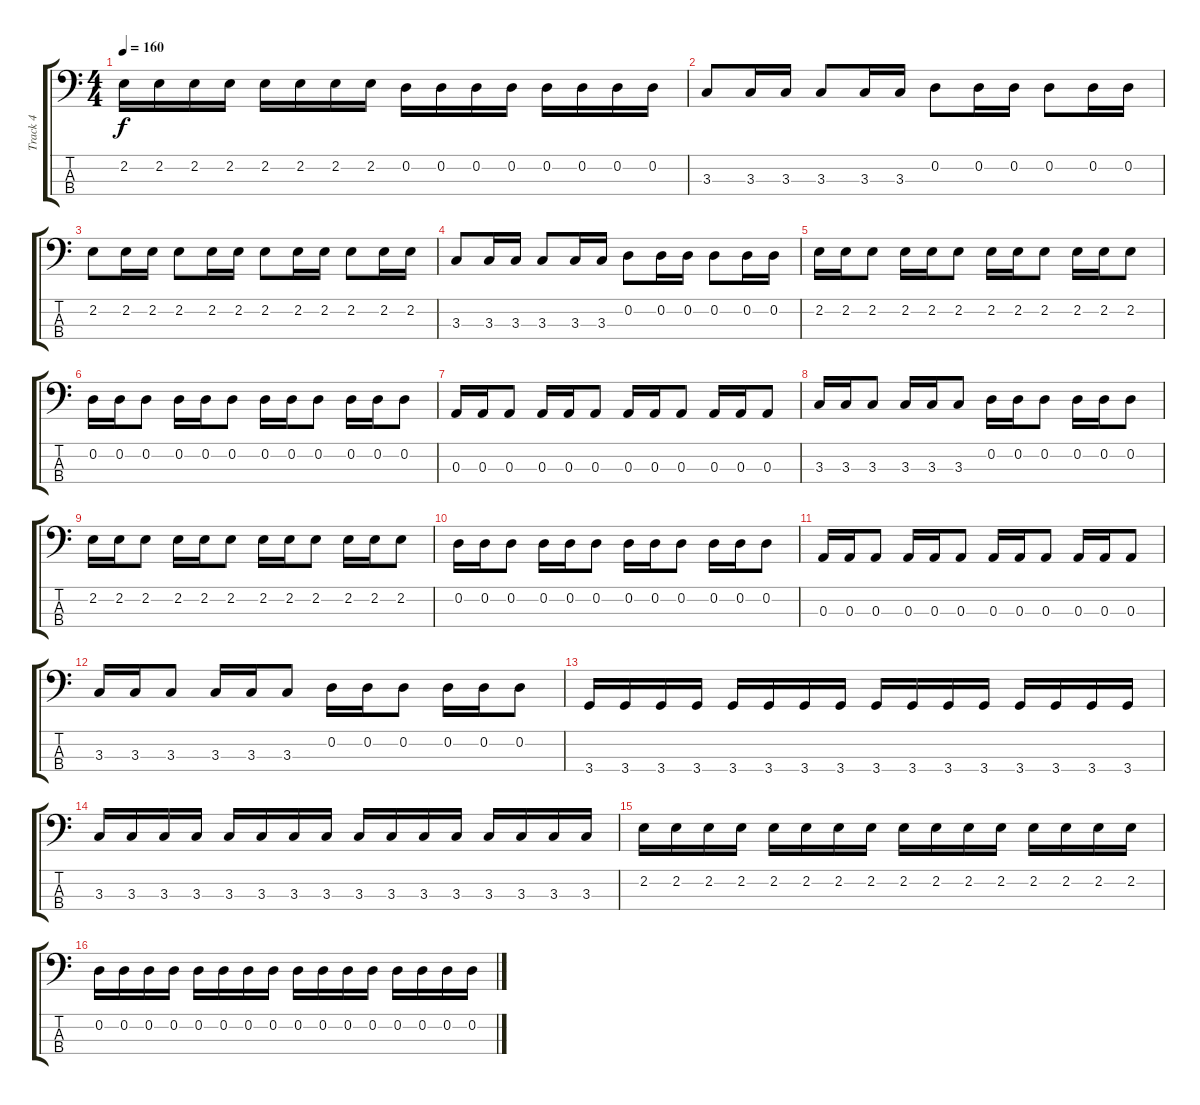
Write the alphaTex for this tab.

\track ("Track 4" "Track 4") {instrument electricbasspick}
\staff {score tabs}
\tuning (G2 D2 A1 E1) {hide}
\ts (4 4)
\tempo 160
\clef f4
\ks c
2.2.16{dy f} 2.2.16 2.2.16 2.2.16 2.2.16 2.2.16 2.2.16 2.2.16 0.2.16 0.2.16 0.2.16 0.2.16 0.2.16 0.2.16 0.2.16 0.2.16 |
3.3.8 3.3.16 3.3.16 3.3.8 3.3.16 3.3.16 0.2.8 0.2.16 0.2.16 0.2.8 0.2.16 0.2.16 |
2.2.8 2.2.16 2.2.16 2.2.8 2.2.16 2.2.16 2.2.8 2.2.16 2.2.16 2.2.8 2.2.16 2.2.16 |
3.3.8 3.3.16 3.3.16 3.3.8 3.3.16 3.3.16 0.2.8 0.2.16 0.2.16 0.2.8 0.2.16 0.2.16 |
2.2.16 2.2.16 2.2.8 2.2.16 2.2.16 2.2.8 2.2.16 2.2.16 2.2.8 2.2.16 2.2.16 2.2.8 |
0.2.16 0.2.16 0.2.8 0.2.16 0.2.16 0.2.8 0.2.16 0.2.16 0.2.8 0.2.16 0.2.16 0.2.8 |
0.3.16 0.3.16 0.3.8 0.3.16 0.3.16 0.3.8 0.3.16 0.3.16 0.3.8 0.3.16 0.3.16 0.3.8 |
3.3.16 3.3.16 3.3.8 3.3.16 3.3.16 3.3.8 0.2.16 0.2.16 0.2.8 0.2.16 0.2.16 0.2.8 |
2.2.16 2.2.16 2.2.8 2.2.16 2.2.16 2.2.8 2.2.16 2.2.16 2.2.8 2.2.16 2.2.16 2.2.8 |
0.2.16 0.2.16 0.2.8 0.2.16 0.2.16 0.2.8 0.2.16 0.2.16 0.2.8 0.2.16 0.2.16 0.2.8 |
0.3.16 0.3.16 0.3.8 0.3.16 0.3.16 0.3.8 0.3.16 0.3.16 0.3.8 0.3.16 0.3.16 0.3.8 |
3.3.16 3.3.16 3.3.8 3.3.16 3.3.16 3.3.8 0.2.16 0.2.16 0.2.8 0.2.16 0.2.16 0.2.8 |
3.4.16 3.4.16 3.4.16 3.4.16 3.4.16 3.4.16 3.4.16 3.4.16 3.4.16 3.4.16 3.4.16 3.4.16 3.4.16 3.4.16 3.4.16 3.4.16 |
3.3.16 3.3.16 3.3.16 3.3.16 3.3.16 3.3.16 3.3.16 3.3.16 3.3.16 3.3.16 3.3.16 3.3.16 3.3.16 3.3.16 3.3.16 3.3.16 |
2.2.16 2.2.16 2.2.16 2.2.16 2.2.16 2.2.16 2.2.16 2.2.16 2.2.16 2.2.16 2.2.16 2.2.16 2.2.16 2.2.16 2.2.16 2.2.16 |
0.2.16 0.2.16 0.2.16 0.2.16 0.2.16 0.2.16 0.2.16 0.2.16 0.2.16 0.2.16 0.2.16 0.2.16 0.2.16 0.2.16 0.2.16 0.2.16
